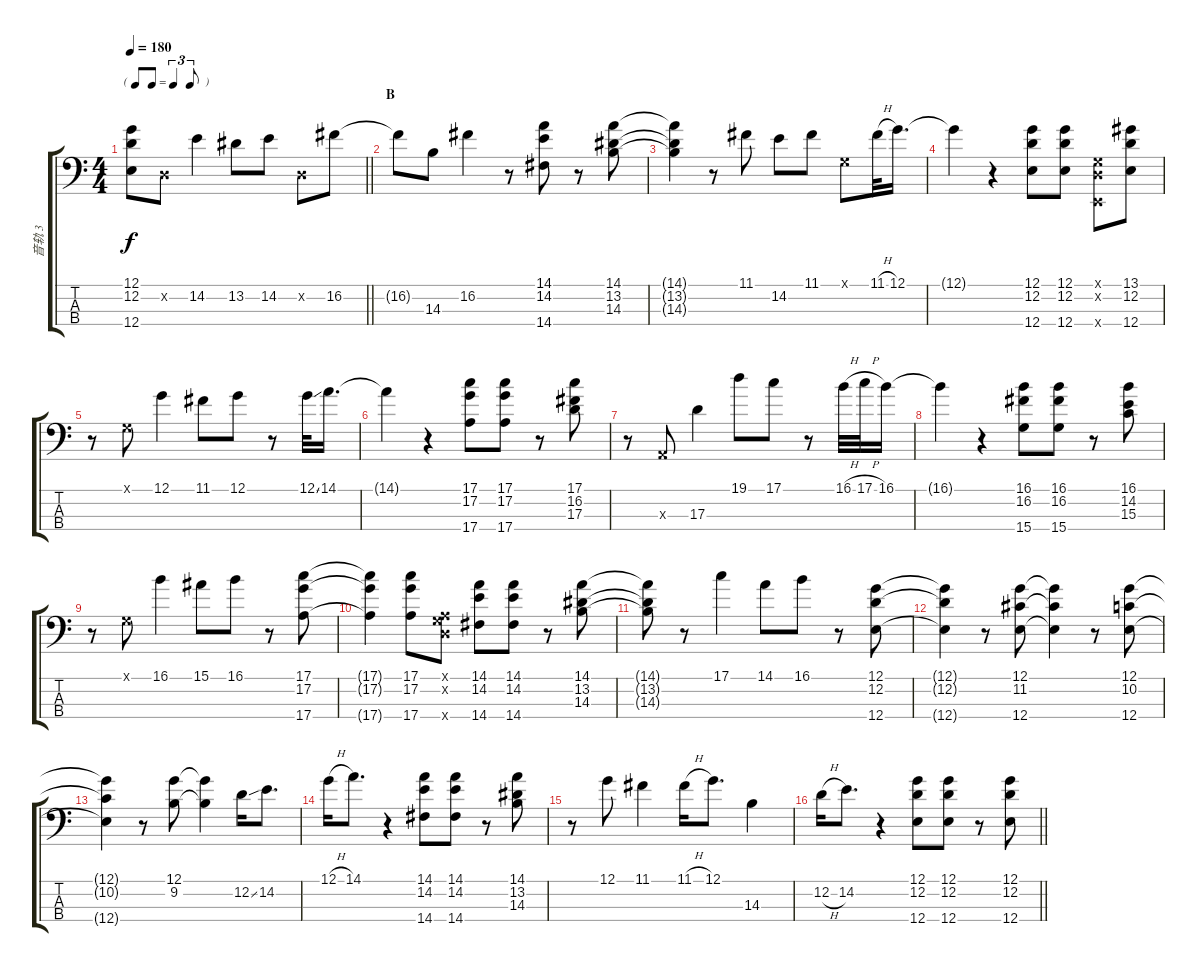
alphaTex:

\track ("音轨 3" "音轨 3") {instrument electricbassfinger}
\staff {score tabs}
\tuning (G2 D2 A1 E1) {hide}
\ts (4 4)
\tf triplet8th
\tempo 180
\clef f4
\barLineRight lightlight
\ks c
(12.1 12.2 12.4).8{dy f} 0.2{x}.8 14.2.4 13.2.8 14.2.8 0.2{x}.8 16.2.8 |
\section ("" "B")
16.2{t}.8 14.3.8 16.2.4 r.8 (14.1 14.2 14.4).8 r.8 (14.1 13.2 14.3).8 |
(14.1{t} 13.2{t} 14.3{t}).4 r.8 11.1.8 14.2.8 11.1.8 0.1{x}.8 11.1{h}.32 12.1.16{d} |
12.1{t}.4 r.4 (12.1 12.2 12.4).8 (12.1 12.2 12.4).8 (0.1{x} 0.2{x} 0.4{x}).8 (13.1 12.2 12.4).8 |
r.8 0.1{x}.8 12.1.4 11.1.8 12.1.8 r.8 12.1{ss}.32 14.1.16{d} |
14.1{t}.4 r.4 (17.1 17.2 17.4).8 (17.1 17.2 17.4).8 r.8 (17.1 16.2 17.3).8 |
r.8 0.3{x}.8 17.3.4 19.1.8 17.1.8 r.8 16.1{h}.32 17.1{h}.32 16.1.16 |
16.1{t}.4 r.4 (16.1 16.2 15.4).8 (16.1 16.2 15.4).8 r.8 (16.1 14.2 15.3).8 |
r.8 0.1{x}.8 16.1.4 15.1.8 16.1.8 r.8 (17.1 17.2 17.4).8 |
(17.1{t} 17.2{t} 17.4{t}).4 (17.1 17.2 17.4).8 (0.1{x} 0.2{x} 17.4{x}).8 (14.1 14.2 14.4).8 (14.1 14.2 14.4).8 r.8 (14.1 13.2 14.3).8 |
(14.1{t} 13.2{t} 14.3{t}).8 r.8 17.1.4 14.1.8 16.1.8 r.8 (12.1 12.2 12.4).8 |
(12.1{t} 12.2{t} 12.4{t}).4 r.8 (12.1 11.2 12.4).8 (12.1{t} 11.2{t} 12.4{t}).4 r.8 (12.1 10.2 12.4).8 |
(12.1{t} 10.2{t} 12.4{t}).4 r.8 (12.1 9.2).8 (12.1{t} 9.2{t}).4 12.2{ss}.16 14.2.8{d} |
12.1{h}.16 14.1.8{d} r.4 (14.1 14.2 14.4).8 (14.1 14.2 14.4).8 r.8 (14.1 13.2 14.3).8 |
r.8 12.1.8 11.1.4 11.1{h}.16 12.1.8{d} 14.3.4 |
\barLineRight lightlight
12.2{h}.16 14.2.8{d} r.4 (12.1 12.2 12.4).8 (12.1 12.2 12.4).8 r.8 (12.1 12.2 12.4).8
